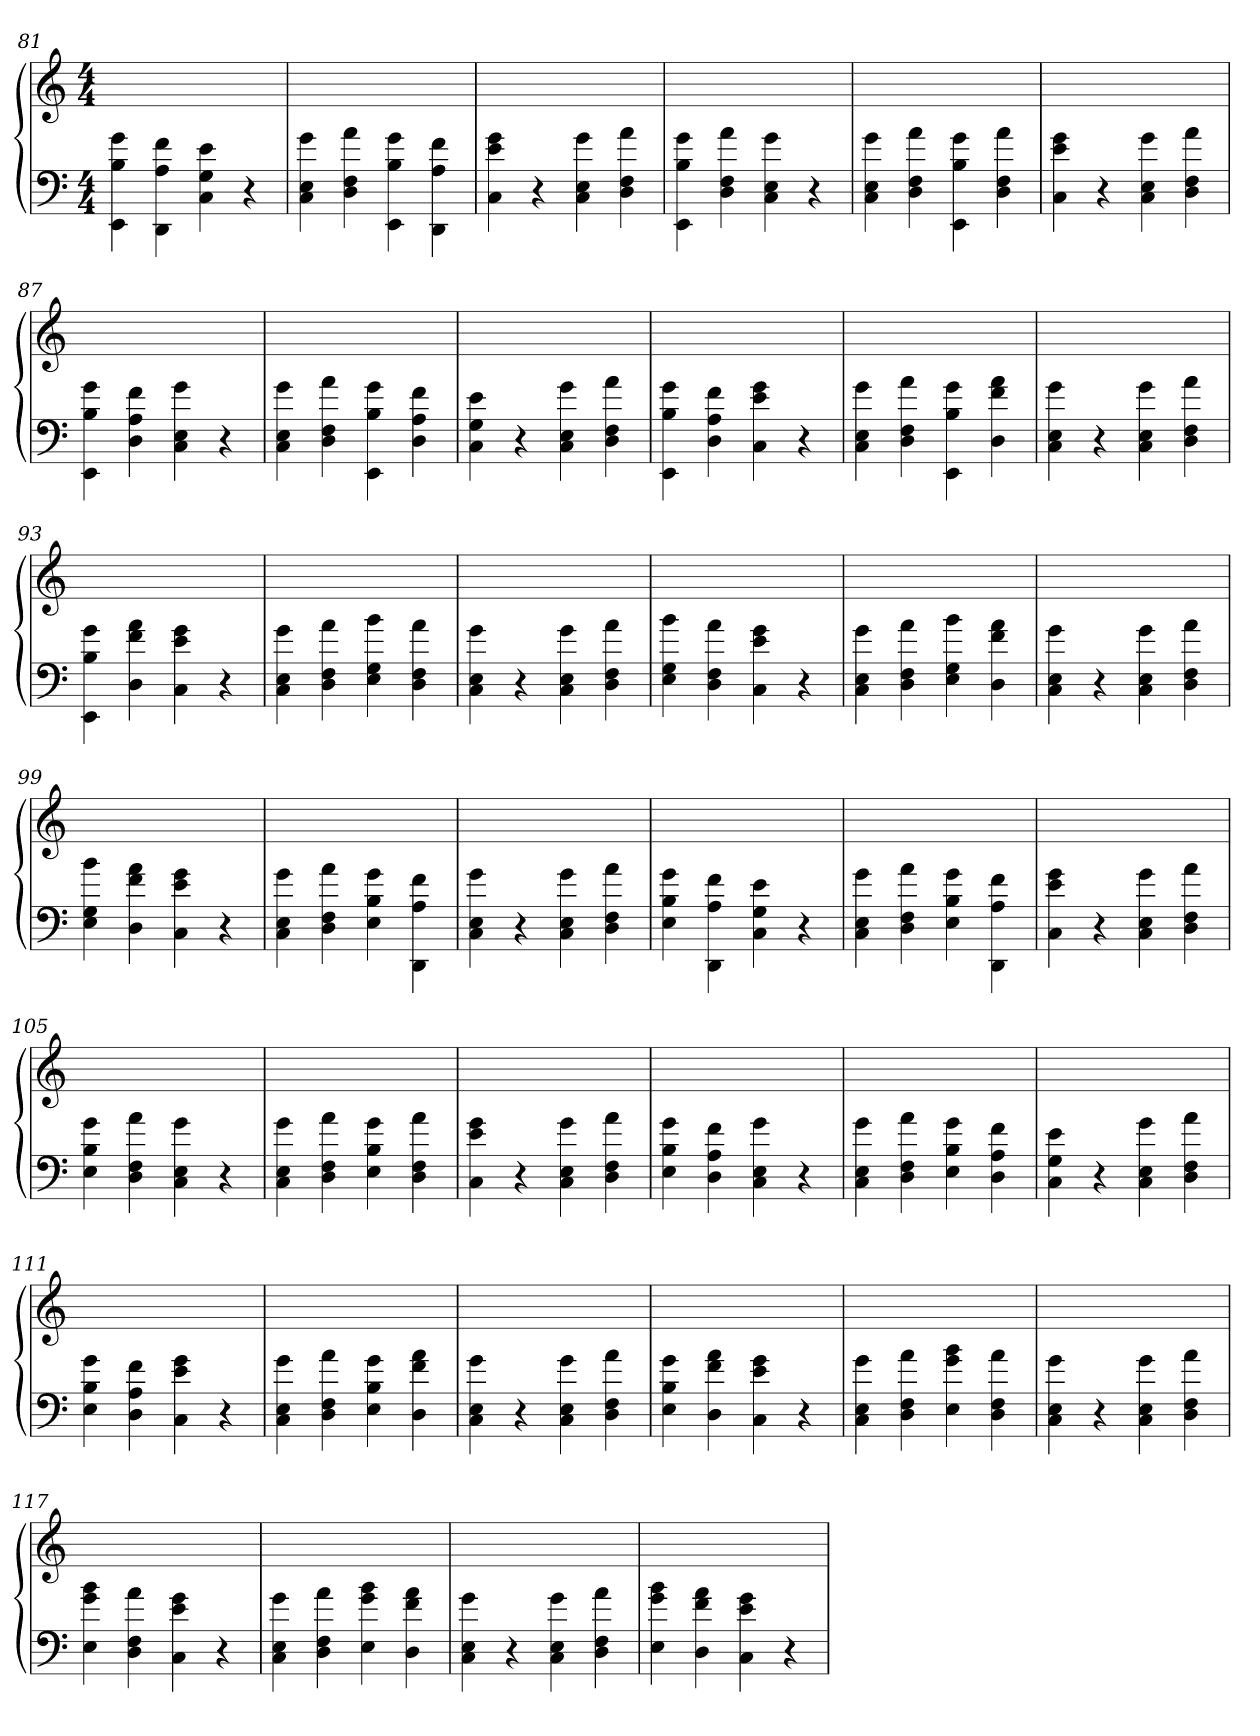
**kern	**kern
*part2	*part1
*staff2	*staff1
*clefF4	*clefG2
*k[]	*k[]
*C:	*C:
*M4/4	*M4/4
=81	=81
4EE 4B 4g	1ryy
4DD 4A 4f	.
4C 4G 4e	.
4r	.
=82	=82
4C 4E 4g	1ryy
4D 4F 4a	.
4EE 4B 4g	.
4DD 4A 4f	.
=83	=83
4C 4e 4g	1ryy
4r	.
4C 4E 4g	.
4D 4F 4a	.
=84	=84
4EE 4B 4g	1ryy
4D 4F 4a	.
4C 4E 4g	.
4r	.
=85	=85
4C 4E 4g	1ryy
4D 4F 4a	.
4EE 4B 4g	.
4D 4F 4a	.
=86	=86
4C 4e 4g	1ryy
4r	.
4C 4E 4g	.
4D 4F 4a	.
=87	=87
4EE 4B 4g	1ryy
4D 4A 4f	.
4C 4E 4g	.
4r	.
=88	=88
4C 4E 4g	1ryy
4D 4F 4a	.
4EE 4B 4g	.
4D 4A 4f	.
=89	=89
4C 4G 4e	1ryy
4r	.
4C 4E 4g	.
4D 4F 4a	.
=90	=90
4EE 4B 4g	1ryy
4D 4A 4f	.
4C 4e 4g	.
4r	.
=91	=91
4C 4E 4g	1ryy
4D 4F 4a	.
4EE 4B 4g	.
4D 4f 4a	.
=92	=92
4C 4E 4g	1ryy
4r	.
4C 4E 4g	.
4D 4F 4a	.
=93	=93
4EE 4B 4g	1ryy
4D 4f 4a	.
4C 4e 4g	.
4r	.
=94	=94
4C 4E 4g	1ryy
4D 4F 4a	.
4E 4G 4b	.
4D 4F 4a	.
=95	=95
4C 4E 4g	1ryy
4r	.
4C 4E 4g	.
4D 4F 4a	.
=96	=96
4E 4G 4b	1ryy
4D 4F 4a	.
4C 4e 4g	.
4r	.
=97	=97
4C 4E 4g	1ryy
4D 4F 4a	.
4E 4G 4b	.
4D 4f 4a	.
=98	=98
4C 4E 4g	1ryy
4r	.
4C 4E 4g	.
4D 4F 4a	.
=99	=99
4E 4G 4b	1ryy
4D 4f 4a	.
4C 4e 4g	.
4r	.
=100	=100
4C 4E 4g	1ryy
4D 4F 4a	.
4E 4B 4g	.
4DD 4A 4f	.
=101	=101
4C 4E 4g	1ryy
4r	.
4C 4E 4g	.
4D 4F 4a	.
=102	=102
4E 4B 4g	1ryy
4DD 4A 4f	.
4C 4G 4e	.
4r	.
=103	=103
4C 4E 4g	1ryy
4D 4F 4a	.
4E 4B 4g	.
4DD 4A 4f	.
=104	=104
4C 4e 4g	1ryy
4r	.
4C 4E 4g	.
4D 4F 4a	.
=105	=105
4E 4B 4g	1ryy
4D 4F 4a	.
4C 4E 4g	.
4r	.
=106	=106
4C 4E 4g	1ryy
4D 4F 4a	.
4E 4B 4g	.
4D 4F 4a	.
=107	=107
4C 4e 4g	1ryy
4r	.
4C 4E 4g	.
4D 4F 4a	.
=108	=108
4E 4B 4g	1ryy
4D 4A 4f	.
4C 4E 4g	.
4r	.
=109	=109
4C 4E 4g	1ryy
4D 4F 4a	.
4E 4B 4g	.
4D 4A 4f	.
=110	=110
4C 4G 4e	1ryy
4r	.
4C 4E 4g	.
4D 4F 4a	.
=111	=111
4E 4B 4g	1ryy
4D 4A 4f	.
4C 4e 4g	.
4r	.
=112	=112
4C 4E 4g	1ryy
4D 4F 4a	.
4E 4B 4g	.
4D 4f 4a	.
=113	=113
4C 4E 4g	1ryy
4r	.
4C 4E 4g	.
4D 4F 4a	.
=114	=114
4E 4B 4g	1ryy
4D 4f 4a	.
4C 4e 4g	.
4r	.
=115	=115
4C 4E 4g	1ryy
4D 4F 4a	.
4E 4g 4b	.
4D 4F 4a	.
=116	=116
4C 4E 4g	1ryy
4r	.
4C 4E 4g	.
4D 4F 4a	.
=117	=117
4E 4g 4b	1ryy
4D 4F 4a	.
4C 4e 4g	.
4r	.
=118	=118
4C 4E 4g	1ryy
4D 4F 4a	.
4E 4g 4b	.
4D 4f 4a	.
=119	=119
4C 4E 4g	1ryy
4r	.
4C 4E 4g	.
4D 4F 4a	.
=120	=120
4E 4g 4b	1ryy
4D 4f 4a	.
4C 4e 4g	.
4r	.
=	=
*-	*-
